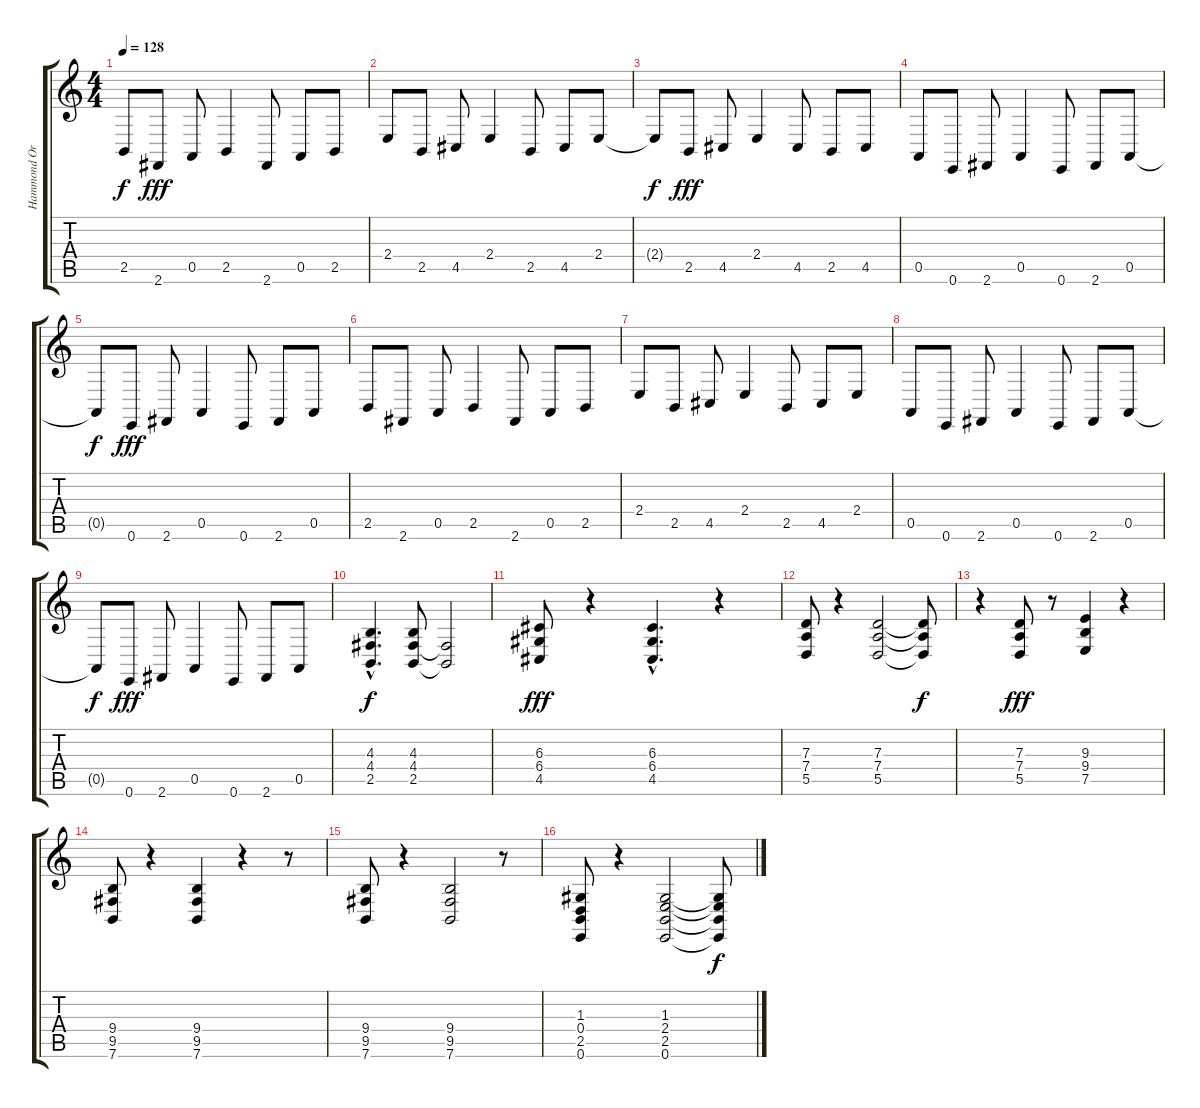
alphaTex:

\track ("Hammond Organ" "Hammond Or") {instrument drawbarorgan}
\staff {score tabs}
\tuning (E4 B3 G3 D3 A2 E2) {hide}
\ts (4 4)
\tempo 128
\clef g2
\ks c
2.5{t}.8{dy f} 2.6.8{dy fff} 0.5.8 2.5.4 2.6.8 0.5.8 2.5.8 |
2.4.8 2.5.8 4.5.8 2.4.4 2.5.8 4.5.8 2.4.8 |
2.4{t}.8{dy f} 2.5.8{dy fff} 4.5.8 2.4.4 4.5.8 2.5.8 4.5.8 |
0.5.8 0.6.8 2.6.8 0.5.4 0.6.8 2.6.8 0.5.8 |
0.5{t}.8{dy f} 0.6.8{dy fff} 2.6.8 0.5.4 0.6.8 2.6.8 0.5.8 |
2.5.8 2.6.8 0.5.8 2.5.4 2.6.8 0.5.8 2.5.8 |
2.4.8 2.5.8 4.5.8 2.4.4 2.5.8 4.5.8 2.4.8 |
0.5.8 0.6.8 2.6.8 0.5.4 0.6.8 2.6.8 0.5.8 |
0.5{t}.8{dy f} 0.6.8{dy fff} 2.6.8 0.5.4 0.6.8 2.6.8 0.5.8 |
(4.3{hac} 4.4{hac} 2.5{hac}).4{d dy f} (4.3 4.4 2.5).8 (4.4{t} 2.5{t}).2 |
(6.3 6.4 4.5).8{dy fff} r.4 (6.3{hac} 6.4{hac} 4.5{hac}).4{d} r.4 |
(7.3 7.4 5.5).8 r.4 (7.3 7.4 5.5).2 (7.3{t} 7.4{t} 5.5{t}).8{dy f} |
r.4 (7.3 7.4 5.5).8{dy fff} r.8 (9.3 9.4 7.5).4 r.4 |
(9.4 9.5 7.6).8 r.4 (9.4 9.5 7.6).4 r.4 r.8 |
(9.4 9.5 7.6).8 r.4 (9.4 9.5 7.6).2 r.8 |
(1.3 0.4 2.5 0.6).8 r.4 (1.3 2.4 2.5 0.6).2 (1.3{t} 2.4{t} 2.5{t} 0.6{t}).8{dy f}
